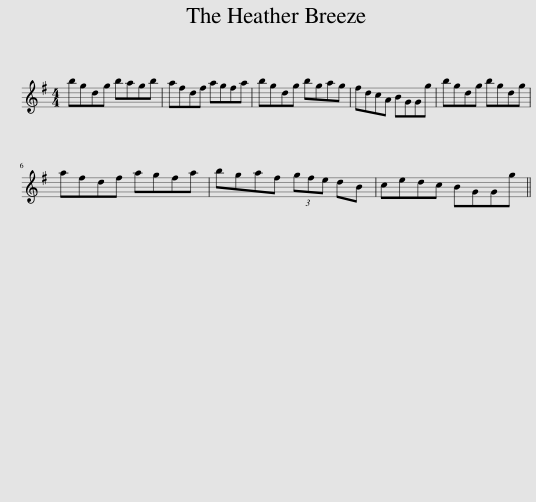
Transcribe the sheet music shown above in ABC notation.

X:1
L:1/8
M:4/4
I:linebreak $
K:G
V:1 treble
V:1
 bgdg bagb | afdf agfa | bgdg bgag | fdcA BGGg | bgdg bgdg |$ %5
 afdf agfa | bgaf (3gfe dB | cedc BGGg || %8
